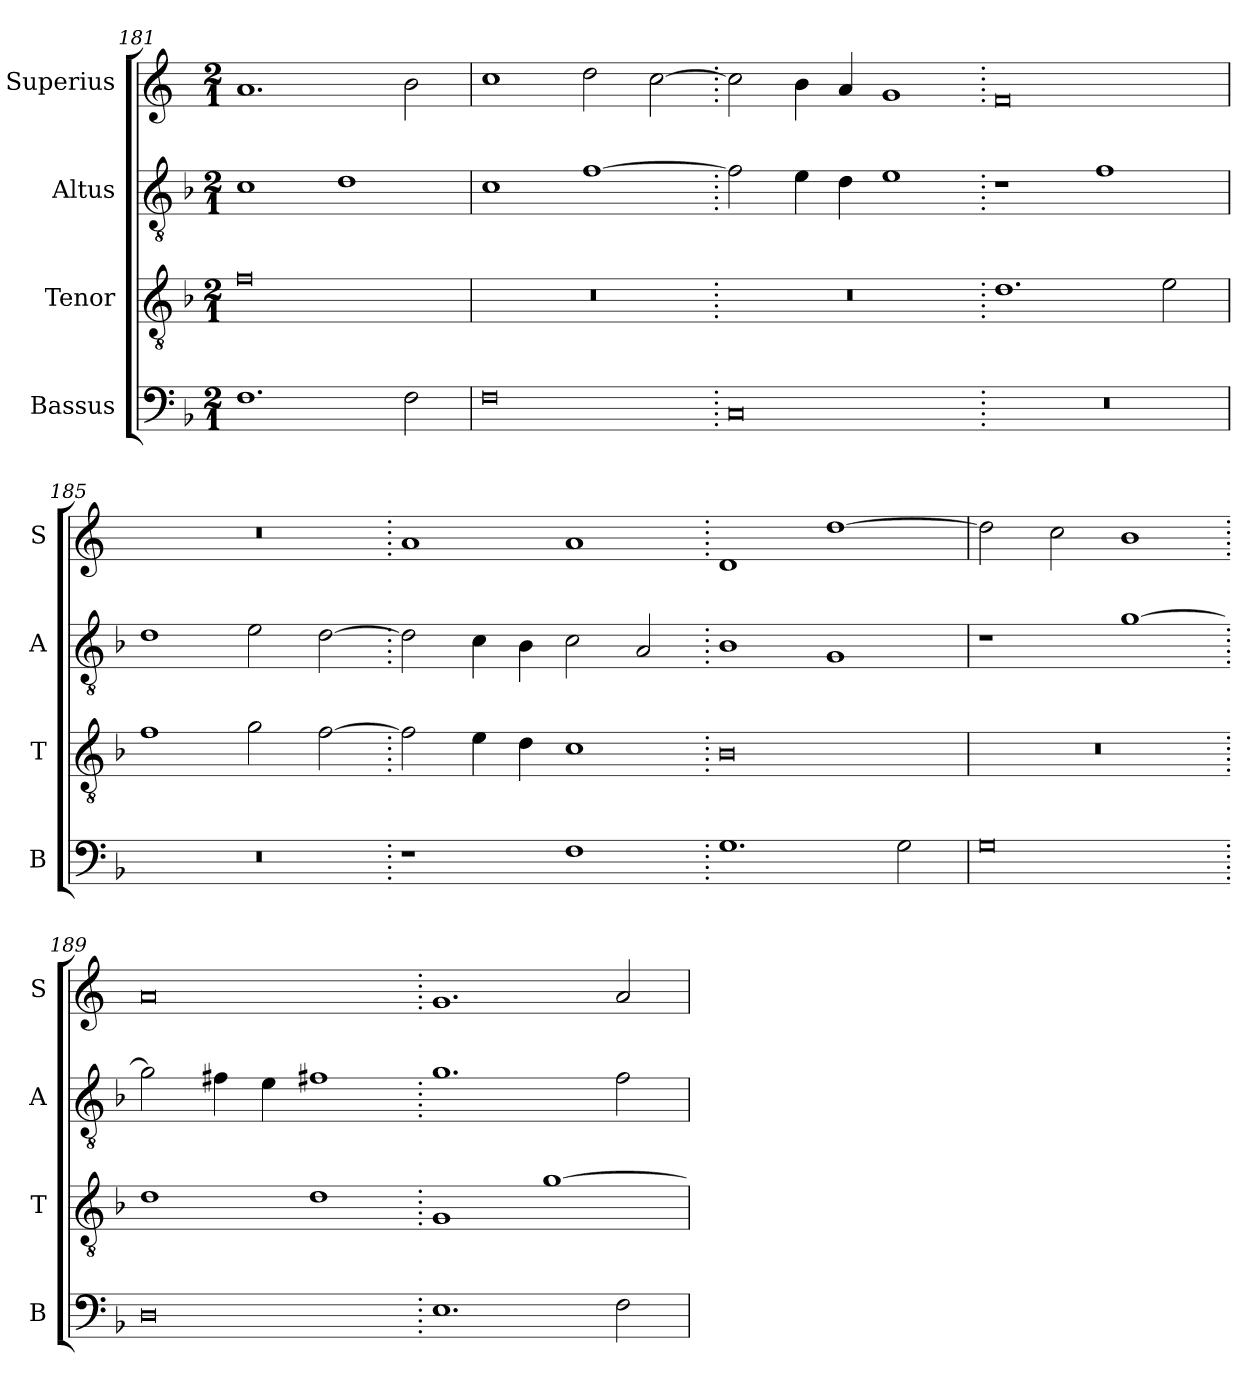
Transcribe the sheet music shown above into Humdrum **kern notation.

**kern	**kern	**kern	**kern
*part4	*part3	*part2	*part1
*staff4	*staff3	*staff2	*staff1
*I"Bassus	*I"Tenor	*I"Altus	*I"Superius
*I'B	*I'T	*I'A	*I'S
*clefF4	*clefGv2	*clefGv2	*clefG2
*k[b-]	*k[b-]	*k[b-]	*k[]
*M2/1	*M2/1	*M2/1	*M2/1
=181	=181	=181	=181
1.F	0f	1c	1.a
.	.	1d	.
2F\	.	.	2b\
=182	=182	=182	=182
0F	0r	1c	1cc
.	.	[1f	2dd\
.	.	.	[2cc\
=183.	=183.	=183.	=183.
0C	0r	2f\]	2cc\]
.	.	4e\	4b\
.	.	4d\	4a/
.	.	1e	1g
=184.	=184.	=184.	=184.
0r	1.d	1r	0f
.	.	1f	.
.	2e\	.	.
=185	=185	=185	=185
0r	1f	1d	0r
.	2g\	2e\	.
.	[2f\	[2d\	.
=186.	=186.	=186.	=186.
1r	2f\]	2d\]	1a
.	4e\	4c\	.
.	4d\	4B-\	.
1F	1c	2c\	1a
.	.	2A/	.
=187.	=187.	=187.	=187.
1.G	0B-	1B-	1d
.	.	1G	[1dd
2G\	.	.	.
=188	=188	=188	=188
0G	0r	1r	2dd\]
.	.	.	2cc\
.	.	[1g	1b
=189.	=189.	=189.	=189.
0D	1d	2g\]	0a
.	.	4f#X\	.
.	.	4e\	.
.	1d	1f#X	.
=190.	=190.	=190.	=190.
1.E	1G	1.g	1.g
.	[1g	.	.
2F\	.	2f\	2a/
=	=	=	=
*-	*-	*-	*-
